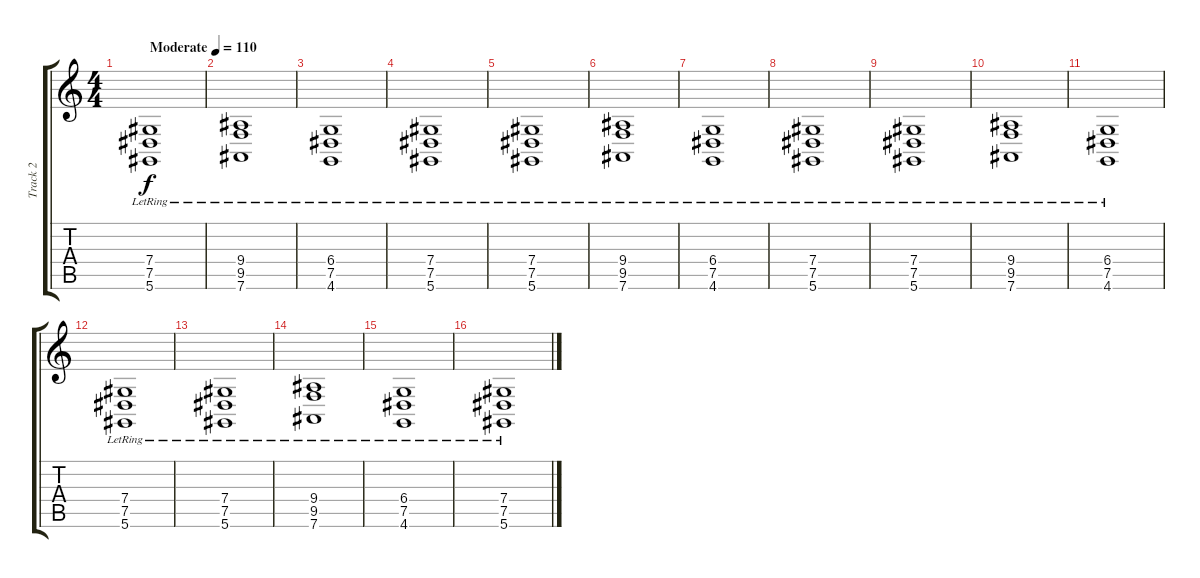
\track ("Track 2" "Track 2") {instrument harmonica}
\staff {score tabs}
\tuning (Eb4 Bb3 Gb3 Db3 Ab2 Eb2) {hide}
\ts (4 4)
\tempo (110 "Moderate")
\clef g2
\ks c
(7.4{lr} 7.5{lr} 5.6{lr}).1{dy f instrument harmonica} |
(9.4{lr} 9.5{lr} 7.6{lr}).1 |
(6.4{lr} 7.5{lr} 4.6{lr}).1 |
(7.4{lr} 7.5{lr} 5.6{lr}).1 |
(7.4{lr} 7.5{lr} 5.6{lr}).1 |
(9.4{lr} 9.5{lr} 7.6{lr}).1 |
(6.4{lr} 7.5{lr} 4.6{lr}).1 |
(7.4{lr} 7.5{lr} 5.6{lr}).1 |
(7.4{lr} 7.5{lr} 5.6{lr}).1 |
(9.4{lr} 9.5{lr} 7.6{lr}).1 |
(6.4{lr} 7.5{lr} 4.6{lr}).1 |
(7.4{lr} 7.5{lr} 5.6{lr}).1 |
(7.4{lr} 7.5{lr} 5.6{lr}).1 |
(9.4{lr} 9.5{lr} 7.6{lr}).1 |
(6.4{lr} 7.5{lr} 4.6{lr}).1 |
(7.4{lr} 7.5{lr} 5.6{lr}).1
